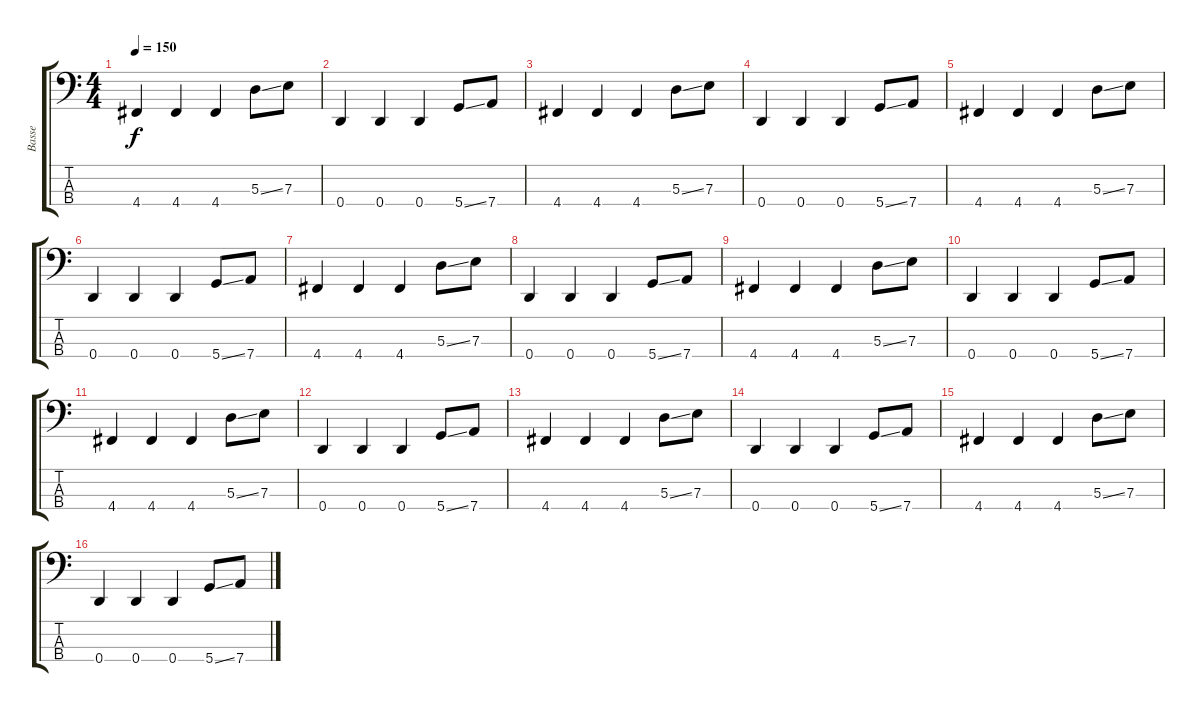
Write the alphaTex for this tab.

\track ("Basse" "Basse") {instrument electricbasspick}
\staff {score tabs}
\tuning (G2 D2 A1 D1) {hide}
\ts (4 4)
\tempo 150
\clef f4
\ks c
4.4.4{dy f} 4.4.4 4.4.4 5.3{ss}.8 7.3.8 |
\section ("" "")
0.4.4 0.4.4 0.4.4 5.4{ss}.8 7.4.8 |
4.4.4 4.4.4 4.4.4 5.3{ss}.8 7.3.8 |
0.4.4 0.4.4 0.4.4 5.4{ss}.8 7.4.8 |
4.4.4 4.4.4 4.4.4 5.3{ss}.8 7.3.8 |
0.4.4 0.4.4 0.4.4 5.4{ss}.8 7.4.8 |
4.4.4 4.4.4 4.4.4 5.3{ss}.8 7.3.8 |
0.4.4 0.4.4 0.4.4 5.4{ss}.8 7.4.8 |
4.4.4 4.4.4 4.4.4 5.3{ss}.8 7.3.8 |
0.4.4 0.4.4 0.4.4 5.4{ss}.8 7.4.8 |
4.4.4 4.4.4 4.4.4 5.3{ss}.8 7.3.8 |
0.4.4 0.4.4 0.4.4 5.4{ss}.8 7.4.8 |
4.4.4 4.4.4 4.4.4 5.3{ss}.8 7.3.8 |
0.4.4 0.4.4 0.4.4 5.4{ss}.8 7.4.8 |
4.4.4 4.4.4 4.4.4 5.3{ss}.8 7.3.8 |
0.4.4 0.4.4 0.4.4 5.4{ss}.8 7.4.8
